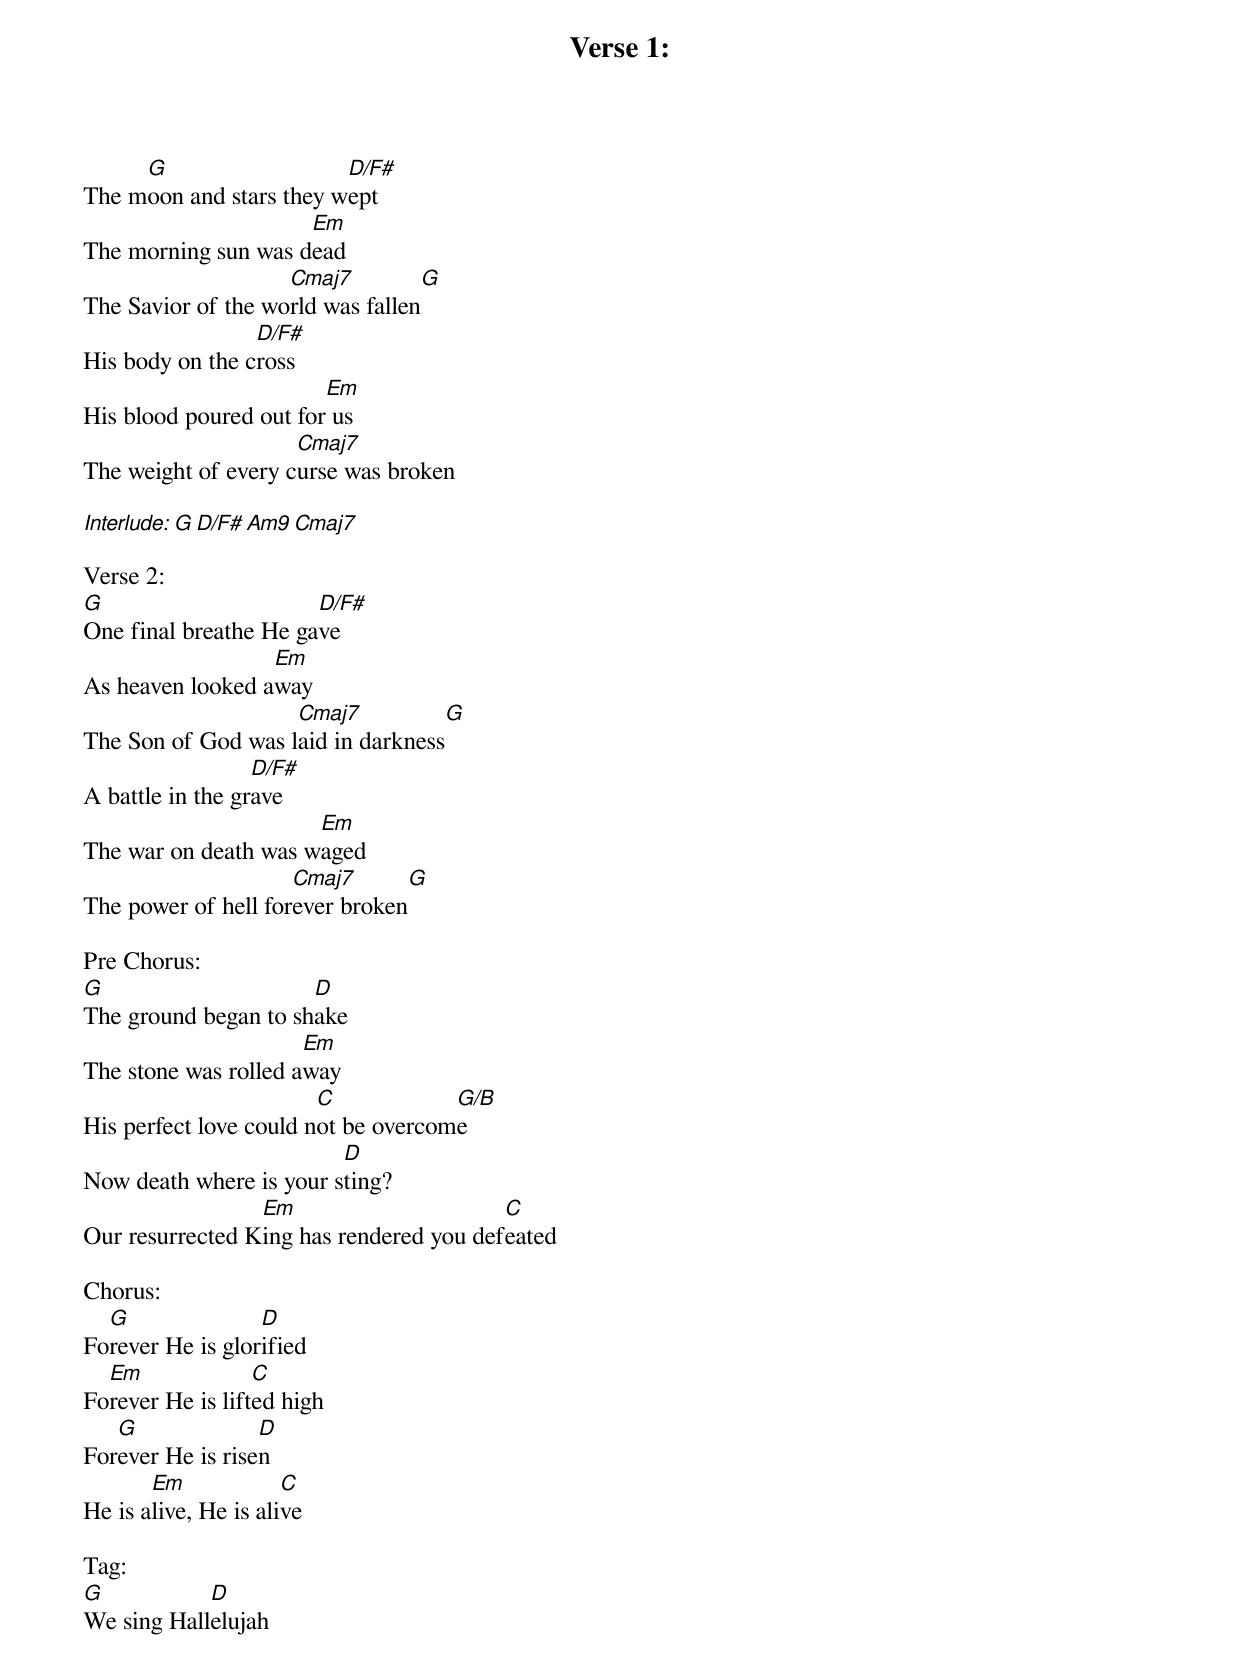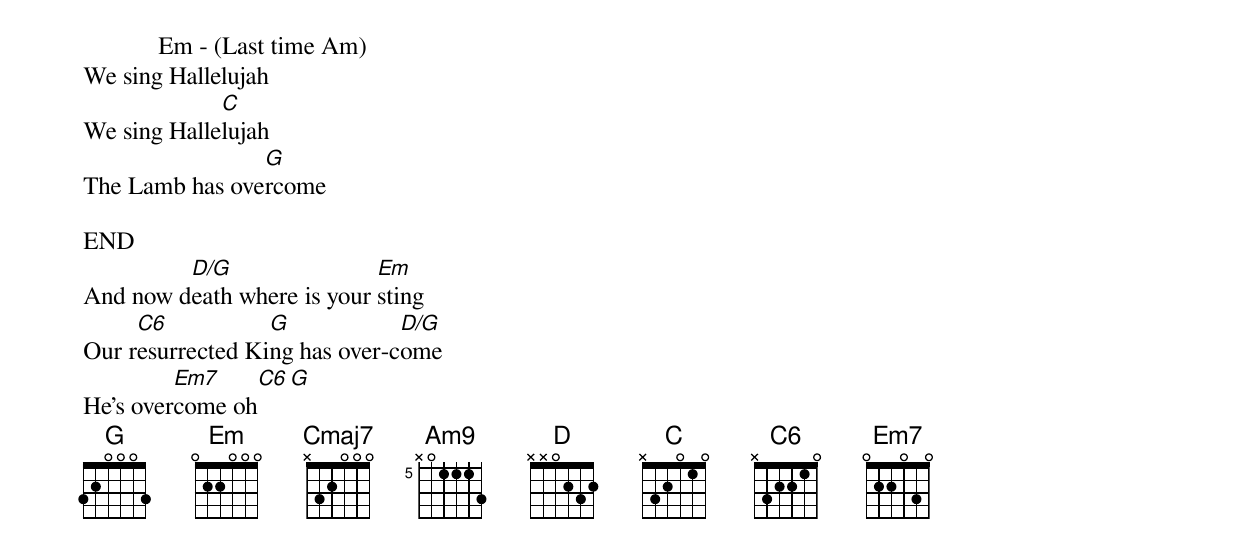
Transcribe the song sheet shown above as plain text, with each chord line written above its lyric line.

Verse 1:
     G                   D/F#
The moon and stars they wept
                     Em
The morning sun was dead
                    Cmaj7             G
The Savior of the world was fallen
                 D/F#
His body on the cross
                        Em
His blood poured out for us
                     Cmaj7
The weight of every curse was broken

Interlude:  G    D/F#    Am9  Cmaj7

Verse 2:
G                      D/F#
One final breathe He gave
                  Em
As heaven looked away
                    Cmaj7           G
The Son of God was laid in darkness
                  D/F#
A battle in the grave
                      Em
The war on death was waged
                     Cmaj7        G
The power of hell forever broken

Pre Chorus:
G                     D
The ground began to shake
                      Em
The stone was rolled away
                        C            G/B
His perfect love could not be overcome
                         D
Now death where is your sting?
                 Em                      C
Our resurrected King has rendered you defeated

Chorus:
  G               D
Forever He is glorified
  Em              C
Forever He is lifted high
   G              D
Forever He is risen
       Em             C
He is alive, He is alive

Tag:
G           D
We sing Hallelujah
            Em - (Last time Am)
We sing Hallelujah
             C
We sing Hallelujah
                G
The Lamb has overcome

END
         D/G                Em
And now death where is your sting
     C6           G            D/G
Our resurrected King has over-come
         Em7     C6      G
He's overcome oh
